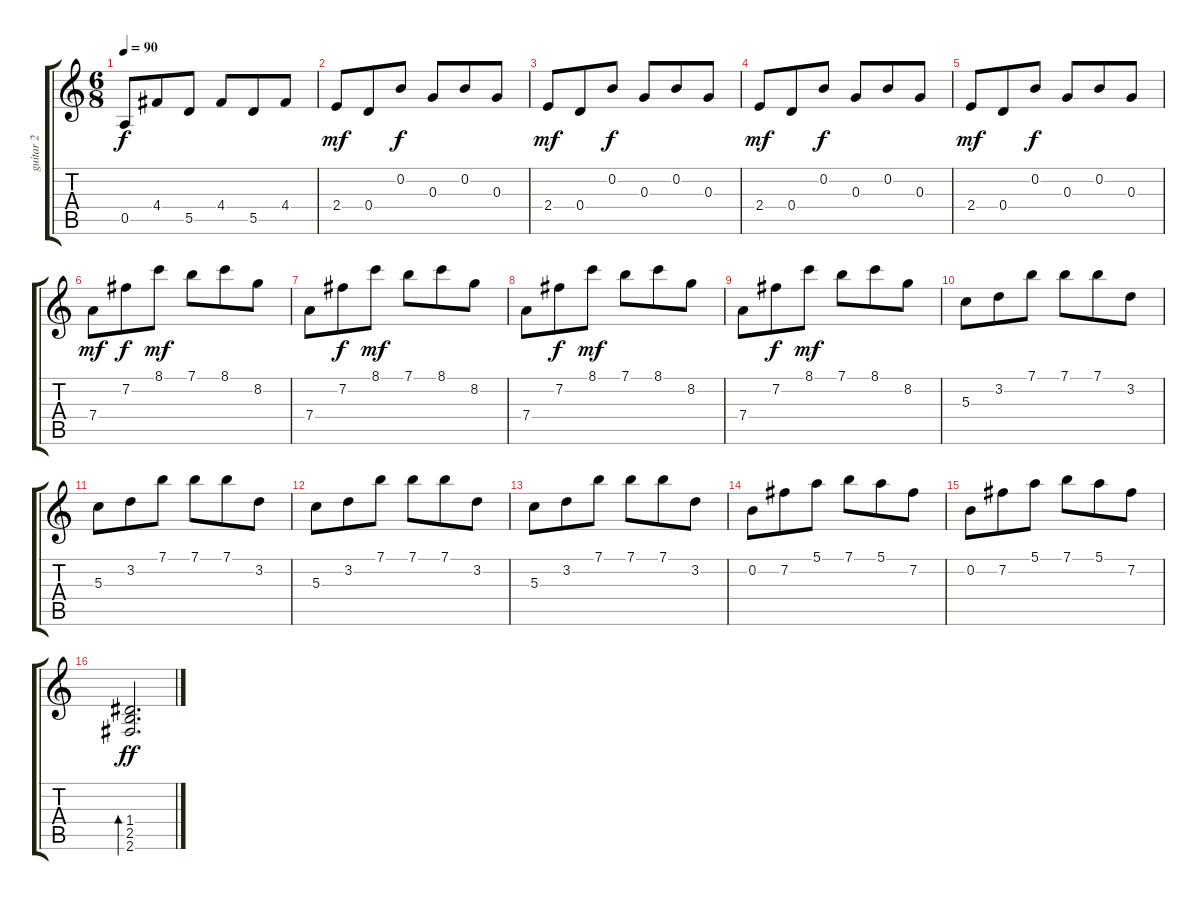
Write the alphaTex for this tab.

\track ("guitar 2" "guitar 2") {instrument acousticguitarnylon}
\staff {score tabs}
\tuning (E4 B3 G3 D3 A2 E2) {hide}
\ts (6 8)
\tempo 90
\clef g2
\ks c
0.5.8{dy f} 4.4.8 5.5.8 4.4.8 5.5.8 4.4.8 |
2.4.8{dy mf} 0.4.8 0.2.8{dy f} 0.3.8 0.2.8 0.3.8 |
2.4.8{dy mf} 0.4.8 0.2.8{dy f} 0.3.8 0.2.8 0.3.8 |
2.4.8{dy mf} 0.4.8 0.2.8{dy f} 0.3.8 0.2.8 0.3.8 |
2.4.8{dy mf} 0.4.8 0.2.8{dy f} 0.3.8 0.2.8 0.3.8 |
7.4.8{dy mf} 7.2.8{dy f} 8.1.8{dy mf} 7.1.8 8.1.8 8.2.8 |
7.4.8 7.2.8{dy f} 8.1.8{dy mf} 7.1.8 8.1.8 8.2.8 |
7.4.8 7.2.8{dy f} 8.1.8{dy mf} 7.1.8 8.1.8 8.2.8 |
7.4.8 7.2.8{dy f} 8.1.8{dy mf} 7.1.8 8.1.8 8.2.8 |
5.3.8 3.2.8 7.1.8 7.1.8 7.1.8 3.2.8 |
5.3.8 3.2.8 7.1.8 7.1.8 7.1.8 3.2.8 |
5.3.8 3.2.8 7.1.8 7.1.8 7.1.8 3.2.8 |
5.3.8 3.2.8 7.1.8 7.1.8 7.1.8 3.2.8 |
0.2.8 7.2.8 5.1.8 7.1.8 5.1.8 7.2.8 |
0.2.8 7.2.8 5.1.8 7.1.8 5.1.8 7.2.8 |
(1.4 2.5 2.6).2{d bd 120 dy ff}
